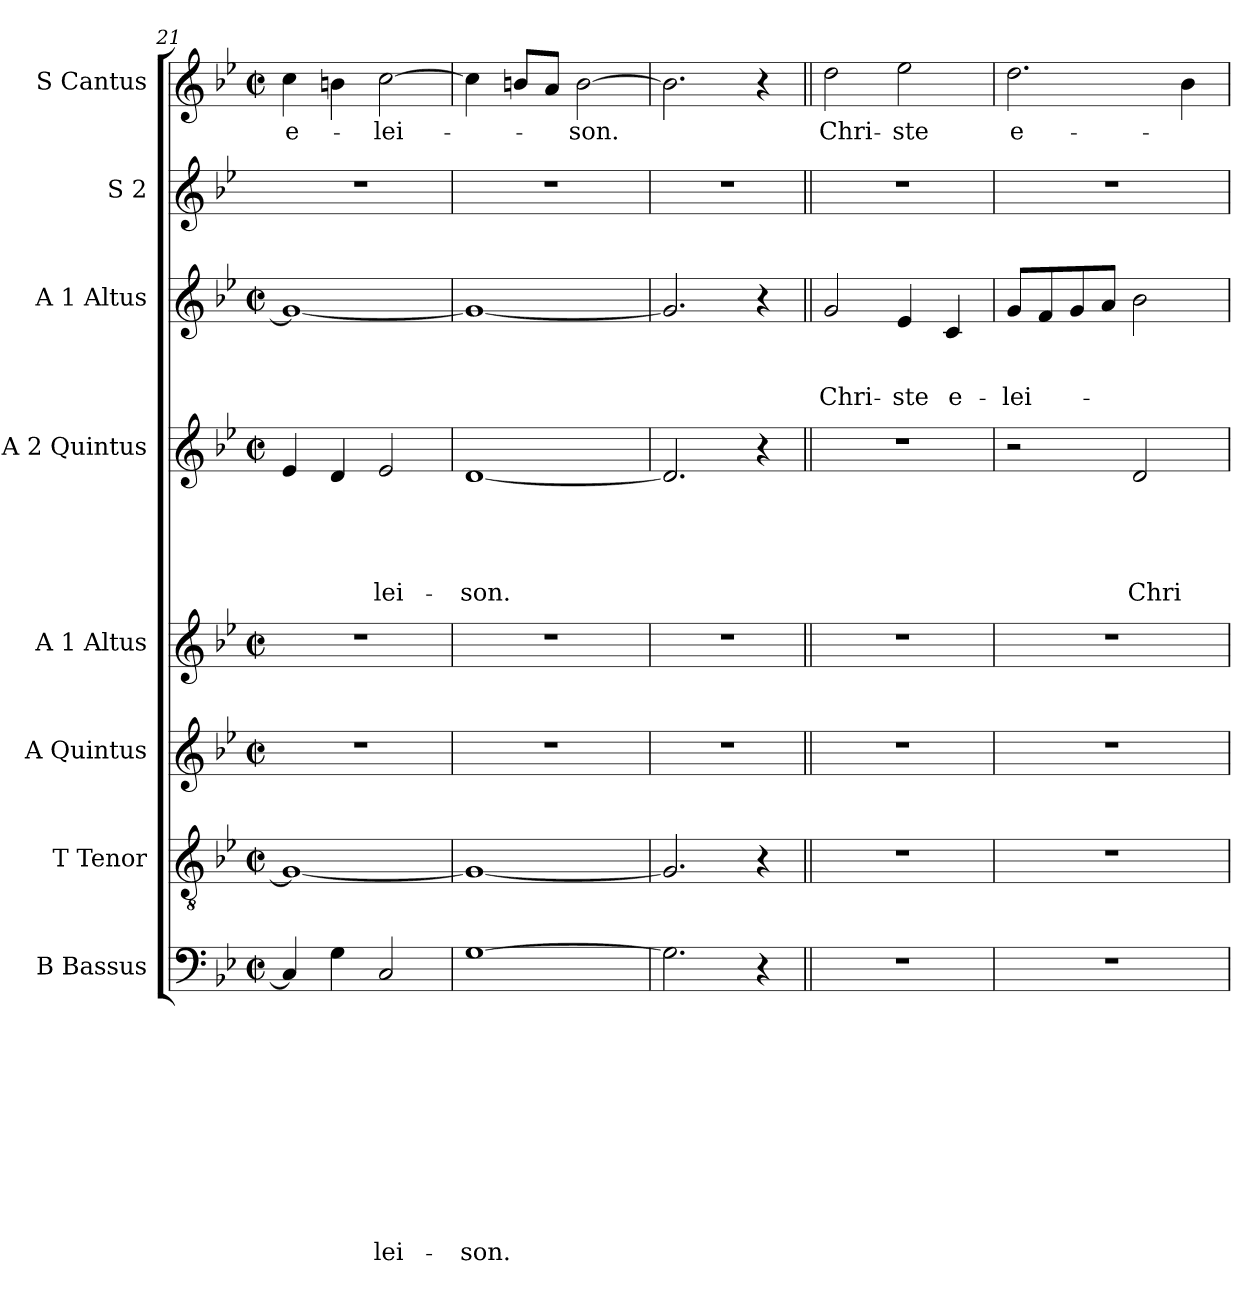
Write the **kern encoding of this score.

**kern	**text	**text	**text	**text	**text	**text	**text	**text	**text	**text	**text	**kern	**text	**kern	**kern	**kern	**text	**text	**text	**text	**text	**kern	**text	**text	**text	**kern	**kern	**text
*part8	*part8	*part8	*part8	*part8	*part8	*part8	*part8	*part8	*part8	*part8	*part8	*part7	*part7	*part6	*part5	*part4	*part4	*part4	*part4	*part4	*part4	*part3	*part3	*part3	*part3	*part2	*part1	*part1
*staff8	*staff8	*staff8	*staff8	*staff8	*staff8	*staff8	*staff8	*staff8	*staff8	*staff8	*staff8	*staff7	*staff7	*staff6	*staff5	*staff4	*staff4	*staff4	*staff4	*staff4	*staff4	*staff3	*staff3	*staff3	*staff3	*staff2	*staff1	*staff1
*I"B Bassus	*	*	*	*	*	*	*	*	*	*	*	*I"T Tenor	*	*I"A Quintus	*I"A 1 Altus	*I"A 2 Quintus	*	*	*	*	*	*I"A 1 Altus	*	*	*	*I"S 2	*I"S Cantus	*
*I'B	*	*	*	*	*	*	*	*	*	*	*	*I'T	*	*I'A Quintus	*	*I'A 2	*	*	*	*	*	*I'A 1	*	*	*	*I'S 2	*I'S	*
*clefF4	*	*	*	*	*	*	*	*	*	*	*	*clefGv2	*	*clefG2	*clefG2	*clefG2	*	*	*	*	*	*clefG2	*	*	*	*clefG2	*clefG2	*
*k[b-e-]	*	*	*	*	*	*	*	*	*	*	*	*k[b-e-]	*	*k[b-e-]	*k[b-e-]	*k[b-e-]	*	*	*	*	*	*k[b-e-]	*	*	*	*k[b-e-]	*k[b-e-]	*
*B-:	*	*	*	*	*	*	*	*	*	*	*	*B-:	*	*B-:	*B-:	*B-:	*	*	*	*	*	*B-:	*	*	*	*B-:	*B-:	*
*M2/2	*	*	*	*	*	*	*	*	*	*	*	*M2/2	*	*M2/2	*M2/2	*M2/2	*	*	*	*	*	*M2/2	*	*	*	*	*M2/2	*
*met(c|)	*	*	*	*	*	*	*	*	*	*	*	*met(c|)	*	*met(c|)	*met(c|)	*met(c|)	*	*	*	*	*	*met(c|)	*	*	*	*	*met(c|)	*
=21	=21	=21	=21	=21	=21	=21	=21	=21	=21	=21	=21	=21	=21	=21	=21	=21	=21	=21	=21	=21	=21	=21	=21	=21	=21	=21	=21	=21
!	!	!	!	!	!	!	!	!	!	!	!	!	!	!	!	!	!	!	!	!	!	!	!	!	!	!	!	!LO:LY:b
4C/]	.	.	.	.	.	.	.	.	.	.	.	1G_	.	1r	1r	4e-/	.	.	.	.	.	1g_	.	.	.	1r	4cc\	e-
4G\	.	.	.	.	.	.	.	.	.	.	.	.	.	.	.	4d/	.	.	.	.	.	.	.	.	.	.	4bn\	.
!	!	!	!	!	!	!	!	!	!	!	!LO:LY:b	!	!	!	!	!	!	!	!	!	!LO:LY:b	!	!	!	!	!	!	!LO:LY:b
2C/	.	.	.	.	.	.	.	.	.	.	-lei-	.	.	.	.	2e-/	.	.	.	.	-lei-	.	.	.	.	.	[>2cc\	-lei-
=22	=22	=22	=22	=22	=22	=22	=22	=22	=22	=22	=22	=22	=22	=22	=22	=22	=22	=22	=22	=22	=22	=22	=22	=22	=22	=22	=22	=22
!	!	!	!	!	!	!	!	!	!	!	!LO:LY:b	!	!	!	!	!	!	!	!	!	!LO:LY:b	!	!	!	!	!	!	!
[>1G	.	.	.	.	.	.	.	.	.	.	-son.	1G_	.	1r	1r	[<1d	.	.	.	.	-son.	1g_	.	.	.	1r	4cc\]	.
.	.	.	.	.	.	.	.	.	.	.	.	.	.	.	.	.	.	.	.	.	.	.	.	.	.	.	8bn/L	.
.	.	.	.	.	.	.	.	.	.	.	.	.	.	.	.	.	.	.	.	.	.	.	.	.	.	.	8a/J	.
!	!	!	!	!	!	!	!	!	!	!	!	!	!	!	!	!	!	!	!	!	!	!	!	!	!	!	!	!LO:LY:b
.	.	.	.	.	.	.	.	.	.	.	.	.	.	.	.	.	.	.	.	.	.	.	.	.	.	.	[>2b\	-son.
=23	=23	=23	=23	=23	=23	=23	=23	=23	=23	=23	=23	=23	=23	=23	=23	=23	=23	=23	=23	=23	=23	=23	=23	=23	=23	=23	=23	=23
2.G\]	.	.	.	.	.	.	.	.	.	.	.	2.G/]	.	1r	1r	2.d/]	.	.	.	.	.	2.g/]	.	.	.	1r	2.b\]	.
4r	.	.	.	.	.	.	.	.	.	.	.	4r	.	.	.	4r	.	.	.	.	.	4r	.	.	.	.	4r	.
=24||	=24||	=24||	=24||	=24||	=24||	=24||	=24||	=24||	=24||	=24||	=24||	=24||	=24||	=24||	=24||	=24||	=24||	=24||	=24||	=24||	=24||	=24||	=24||	=24||	=24||	=24||	=24||	=24||
!	!	!	!	!	!	!	!	!	!	!	!	!	!	!	!	!	!	!	!	!	!	!	!	!	!LO:LY:b	!	!	!LO:LY:b
1r	.	.	.	.	.	.	.	.	.	.	.	1r	.	1r	1r	1r	.	.	.	.	.	2g/	.	.	Chri-	1r	2dd\	Chri-
!	!	!	!	!	!	!	!	!	!	!	!	!	!	!	!	!	!	!	!	!	!	!	!	!	!LO:LY:b	!	!	!LO:LY:b
.	.	.	.	.	.	.	.	.	.	.	.	.	.	.	.	.	.	.	.	.	.	4e-/	.	.	-ste	.	2ee-\	-ste
!	!	!	!	!	!	!	!	!	!	!	!	!	!	!	!	!	!	!	!	!	!	!	!	!	!LO:LY:b	!	!	!
.	.	.	.	.	.	.	.	.	.	.	.	.	.	.	.	.	.	.	.	.	.	4c/	.	.	e-	.	.	.
=25	=25	=25	=25	=25	=25	=25	=25	=25	=25	=25	=25	=25	=25	=25	=25	=25	=25	=25	=25	=25	=25	=25	=25	=25	=25	=25	=25	=25
!	!	!	!	!	!	!	!	!	!	!	!	!	!	!	!	!	!	!	!	!	!	!	!	!	!LO:LY:b	!	!	!LO:LY:b
1r	.	.	.	.	.	.	.	.	.	.	.	1r	.	1r	1r	2r	.	.	.	.	.	8g/L	.	.	-lei-	1r	2.dd\	e-
.	.	.	.	.	.	.	.	.	.	.	.	.	.	.	.	.	.	.	.	.	.	8f/	.	.	.	.	.	.
.	.	.	.	.	.	.	.	.	.	.	.	.	.	.	.	.	.	.	.	.	.	8g/	.	.	.	.	.	.
.	.	.	.	.	.	.	.	.	.	.	.	.	.	.	.	.	.	.	.	.	.	8a/J	.	.	.	.	.	.
!	!	!	!	!	!	!	!	!	!	!	!	!	!	!	!	!	!	!	!	!	!LO:LY:b	!	!	!	!	!	!	!
.	.	.	.	.	.	.	.	.	.	.	.	.	.	.	.	2d/	.	.	.	.	Chri-	2b-\	.	.	.	.	.	.
.	.	.	.	.	.	.	.	.	.	.	.	.	.	.	.	.	.	.	.	.	.	.	.	.	.	.	4b-\	.
=	=	=	=	=	=	=	=	=	=	=	=	=	=	=	=	=	=	=	=	=	=	=	=	=	=	=	=	=
*-	*-	*-	*-	*-	*-	*-	*-	*-	*-	*-	*-	*-	*-	*-	*-	*-	*-	*-	*-	*-	*-	*-	*-	*-	*-	*-	*-	*-
